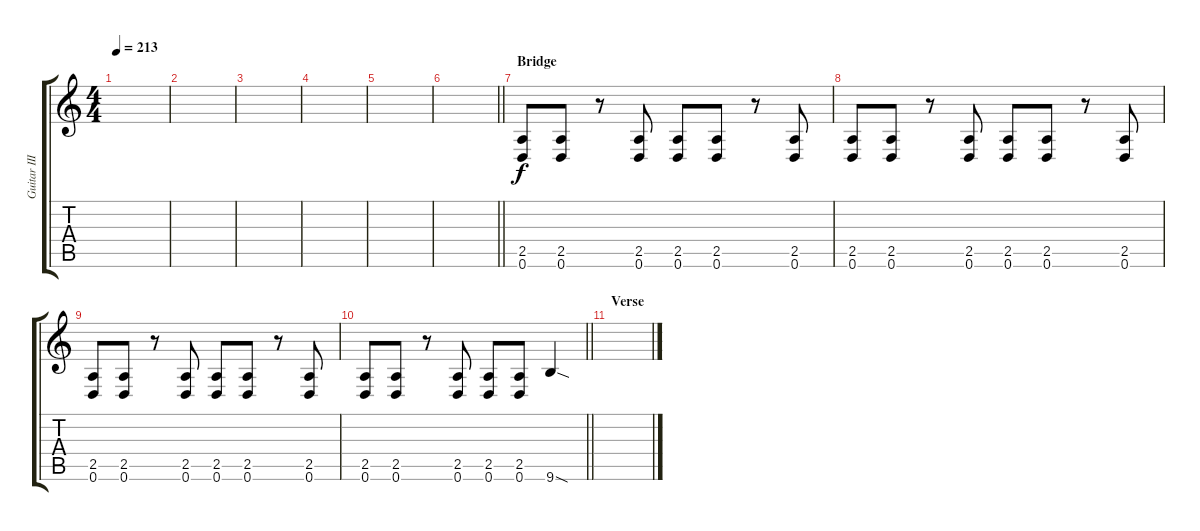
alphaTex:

\track ("Guitar III" "Guitar III") {instrument distortionguitar}
\staff {score tabs}
\tuning (D4 A3 F3 C3 G2 D2) {hide}
\ts (4 4)
\tempo 213
\clef g2
\ks c
|
|
|
|
|
\barLineRight lightlight
|
\section ("" "Bridge")
(2.5 0.6).8 (2.5 0.6).8 r.8 (2.5 0.6).8 (2.5 0.6).8 (2.5 0.6).8 r.8 (2.5 0.6).8 |
(2.5 0.6).8 (2.5 0.6).8 r.8 (2.5 0.6).8 (2.5 0.6).8 (2.5 0.6).8 r.8 (2.5 0.6).8 |
(2.5 0.6).8 (2.5 0.6).8 r.8 (2.5 0.6).8 (2.5 0.6).8 (2.5 0.6).8 r.8 (2.5 0.6).8 |
\barLineRight lightlight
(2.5 0.6).8 (2.5 0.6).8 r.8 (2.5 0.6).8 (2.5 0.6).8 (2.5 0.6).8 9.6{sod}.4 |
\section ("" "Verse")
